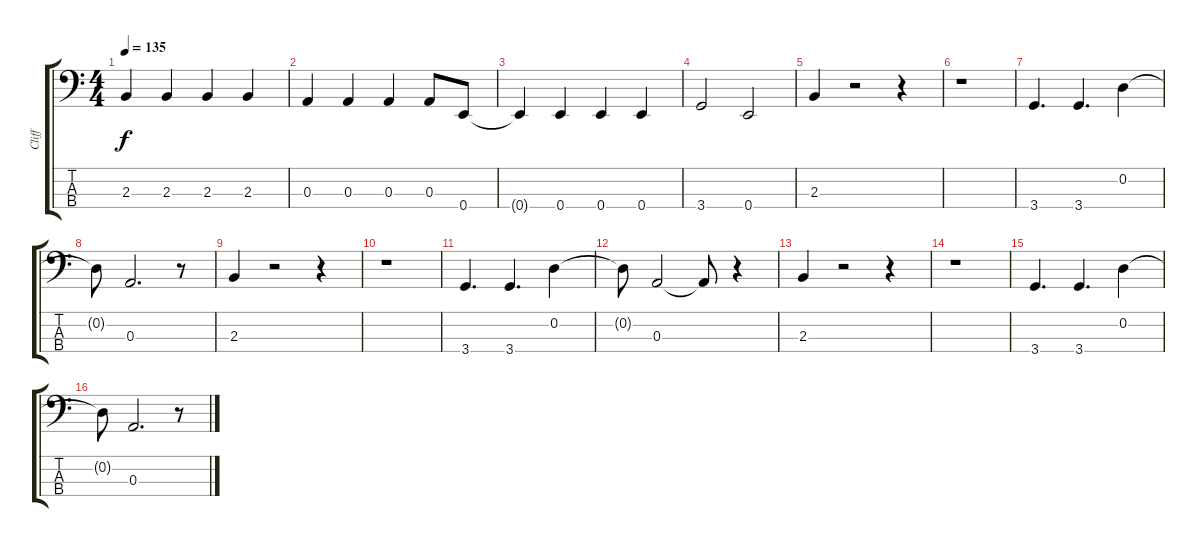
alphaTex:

\track ("Cliff" "Cliff") {instrument electricbasspick}
\staff {score tabs}
\tuning (G2 D2 A1 E1) {hide}
\ts (4 4)
\tempo 135
\clef f4
\ks c
2.3.4{dy f} 2.3.4 2.3.4 2.3.4 |
0.3.4 0.3.4 0.3.4 0.3.8 0.4.8 |
0.4{t}.4 0.4.4 0.4.4 0.4.4 |
3.4.2 0.4.2 |
2.3.4 r.2 r.4 |
r.1 |
3.4.4{d} 3.4.4{d} 0.2.4 |
0.2{t}.8 0.3.2{d} r.8 |
2.3.4 r.2 r.4 |
r.1 |
3.4.4{d} 3.4.4{d} 0.2.4 |
0.2{t}.8 0.3.2 0.3{t}.8 r.4 |
2.3.4 r.2 r.4 |
r.1 |
3.4.4{d} 3.4.4{d} 0.2.4 |
0.2{t}.8 0.3.2{d} r.8
